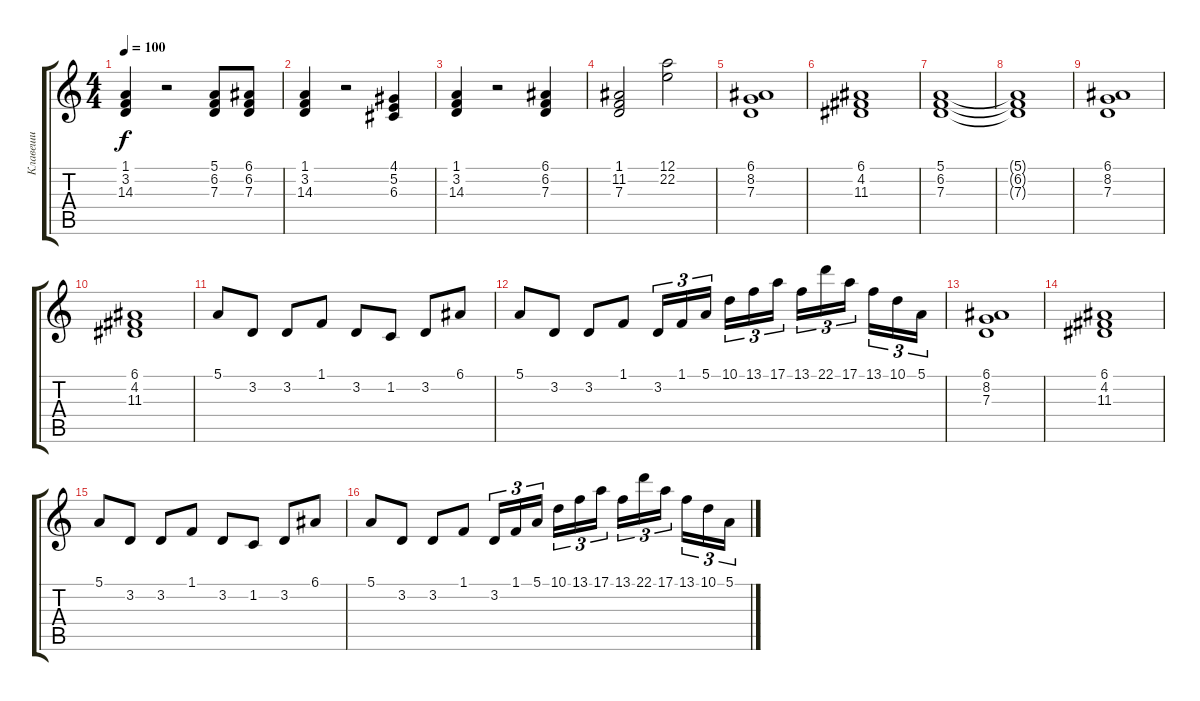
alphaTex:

\track ("Клавеши" "Клавеши") {instrument musicbox}
\staff {score tabs}
\tuning (E4 B3 G3 D3 A2 E2) {hide}
\ts (4 4)
\tempo 100
\clef g2
\ks c
(1.1 3.2 14.3).4{dy f} r.2 (5.1 6.2 7.3).8 (6.1 6.2 7.3).8 |
(1.1 3.2 14.3).4 r.2 (4.1 5.2 6.3).4 |
(1.1 3.2 14.3).4 r.2 (6.1 6.2 7.3).4 |
(1.1 11.2 7.3).2 (12.1 22.2).2 |
(6.1 8.2 7.3).1 |
(6.1 4.2 11.3).1 |
(5.1 6.2 7.3).1 |
(5.1{t} 6.2{t} 7.3{t}).1 |
(6.1 8.2 7.3).1 |
(6.1 4.2 11.3).1 |
5.1.8{volume 10 instrument musicbox} 3.2.8 3.2.8 1.1.8 3.2.8 1.2.8 3.2.8 6.1.8 |
5.1.8 3.2.8 3.2.8 1.1.8 3.2.16{tu (3 2)} 1.1.16{tu (3 2)} 5.1.16{tu (3 2) beam splitsecondary} 10.1.16{tu (3 2)} 13.1.16{tu (3 2)} 17.1.16{tu (3 2)} 13.1.16{tu (3 2)} 22.1.16{tu (3 2)} 17.1.16{tu (3 2) beam splitsecondary} 13.1.16{tu (3 2)} 10.1.16{tu (3 2)} 5.1.16{tu (3 2)} |
(6.1 8.2 7.3).1{volume 8 instrument stringensemble1} |
(6.1 4.2 11.3).1 |
5.1.8{volume 10 instrument musicbox} 3.2.8 3.2.8 1.1.8 3.2.8 1.2.8 3.2.8 6.1.8 |
5.1.8 3.2.8 3.2.8 1.1.8 3.2.16{tu (3 2)} 1.1.16{tu (3 2)} 5.1.16{tu (3 2) beam splitsecondary} 10.1.16{tu (3 2)} 13.1.16{tu (3 2)} 17.1.16{tu (3 2)} 13.1.16{tu (3 2)} 22.1.16{tu (3 2)} 17.1.16{tu (3 2) beam splitsecondary} 13.1.16{tu (3 2)} 10.1.16{tu (3 2)} 5.1.16{tu (3 2)}
